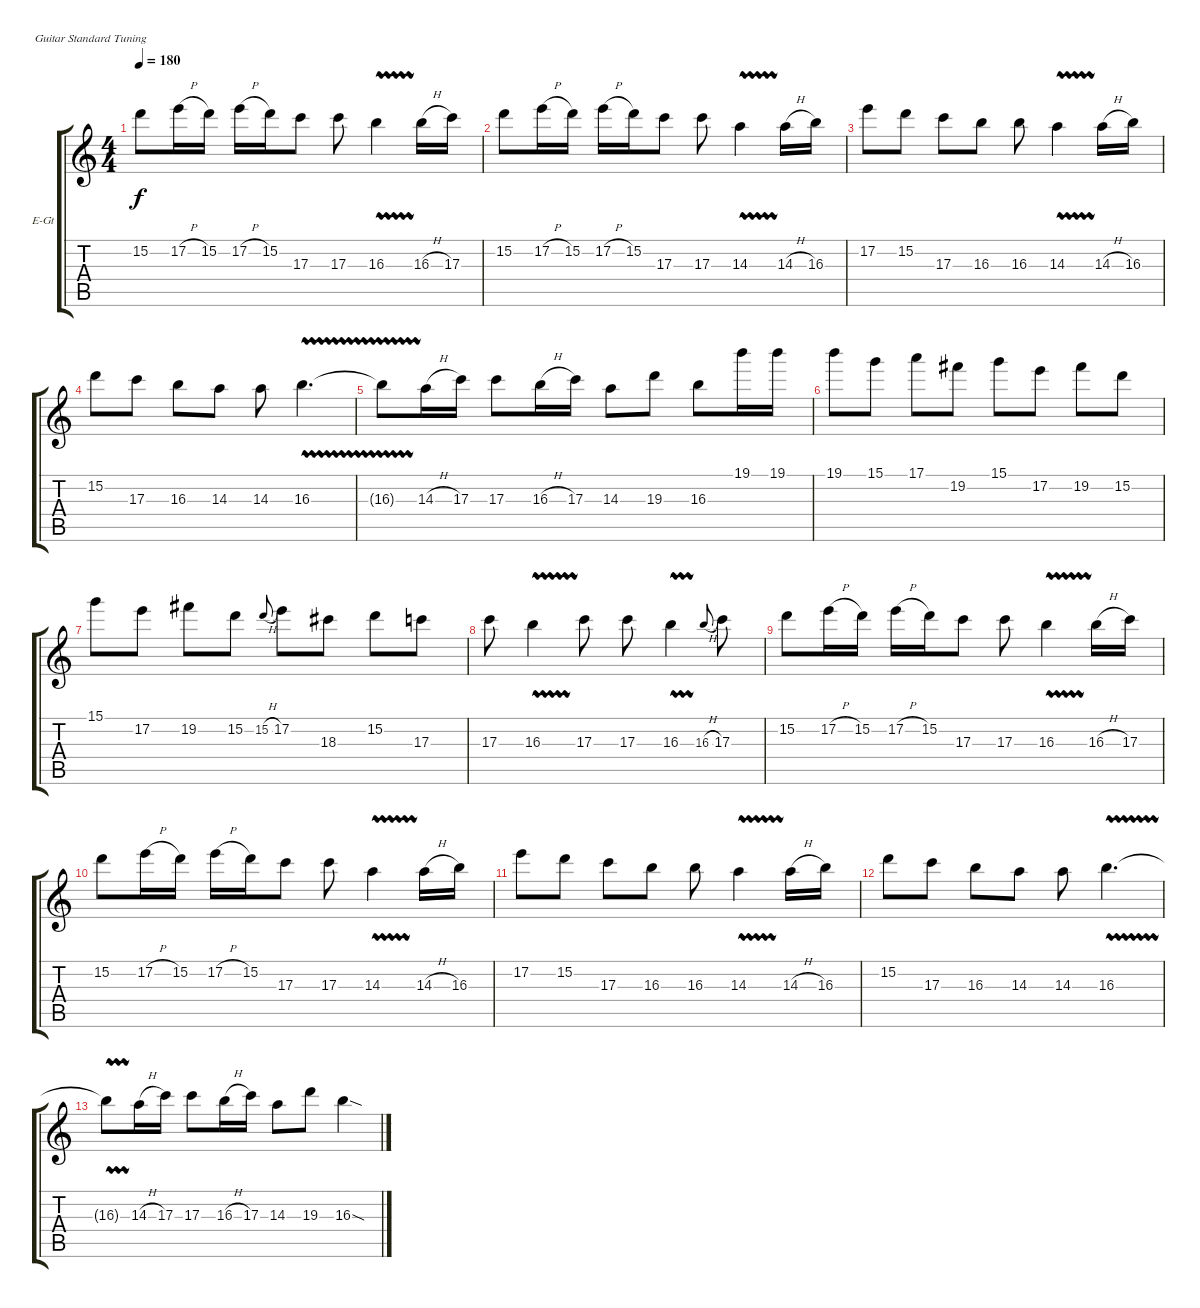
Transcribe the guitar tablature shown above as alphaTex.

\bracketExtendMode groupsimilarinstruments
\firstSystemTrackNameOrientation horizontal
\otherSystemsTrackNameOrientation horizontal
\track ("Lead L" "E-Gt") {instrument distortionguitar}
\staff {score tabs}
\tuning (E4 B3 G3 D3 A2 E2)
\ts (4 4)
\tempo 180
\clef g2
\scale
0.5
\ks c
15.2.8{dy f} 17.2{h}.16 15.2.16 17.2{h}.16 15.2.16 17.3.8 17.3.8 16.3{vw}.4 16.3{h}.16 17.3.16 |
\scale
0.5 15.2.8 17.2{h}.16 15.2.16 17.2{h}.16 15.2.16 17.3.8 17.3.8 14.3{vw}.4 14.3{h}.16 16.3.16 |
\scale
0.5 17.2.8 15.2.8 17.3.8 16.3.8{beam split} 16.3.8{beam split} 14.3{vw}.4 14.3{h}.16 16.3.16 |
\scale
0.5 15.2.8 17.3.8 16.3.8 14.3.8 14.3.8 16.3{vw}.4{d} |
\scale
0.5 16.3{t}.8 14.3{h}.16 17.3.16 17.3.8 16.3{h}.16 17.3.16 14.3.8 19.3.8 16.3.8 19.1.16 19.1.16 |
\scale
0.5 19.1.8 15.1.8 17.1.8 19.2.8 15.1.8 17.2.8 19.2.8 15.2.8 |
\scale
0.5 15.1.8 17.2.8 19.2.8 15.2.8 15.2{h}.8{gr onbeat} 17.2.8 18.3.8 15.2.8 17.3.8 |
\scale
0.5 17.3.8 16.3{vw}.4 17.3.8 17.3.8 16.3{vw}.4 16.3{h}.8{gr onbeat} 17.3.8 |
\scale
0.5 15.2.8 17.2{h}.16 15.2.16 17.2{h}.16 15.2.16 17.3.8 17.3.8 16.3{vw}.4 16.3{h}.16 17.3.16 |
\scale
0.5 15.2.8 17.2{h}.16 15.2.16 17.2{h}.16 15.2.16 17.3.8 17.3.8 14.3{vw}.4 14.3{h}.16 16.3.16 |
\scale
0.5 17.2.8 15.2.8 17.3.8 16.3.8{beam split} 16.3.8{beam split} 14.3{vw}.4 14.3{h}.16 16.3.16 |
\scale
0.5 15.2.8 17.3.8 16.3.8 14.3.8 14.3.8 16.3{vw}.4{d} |
\scale
0.5 16.3{t}.8 14.3{h}.16 17.3.16 17.3.8 16.3{h}.16 17.3.16 14.3.8 19.3.8 16.3{sod}.4 |
\scale
0.5 |
\scale
0.5 |
\scale
0.5
